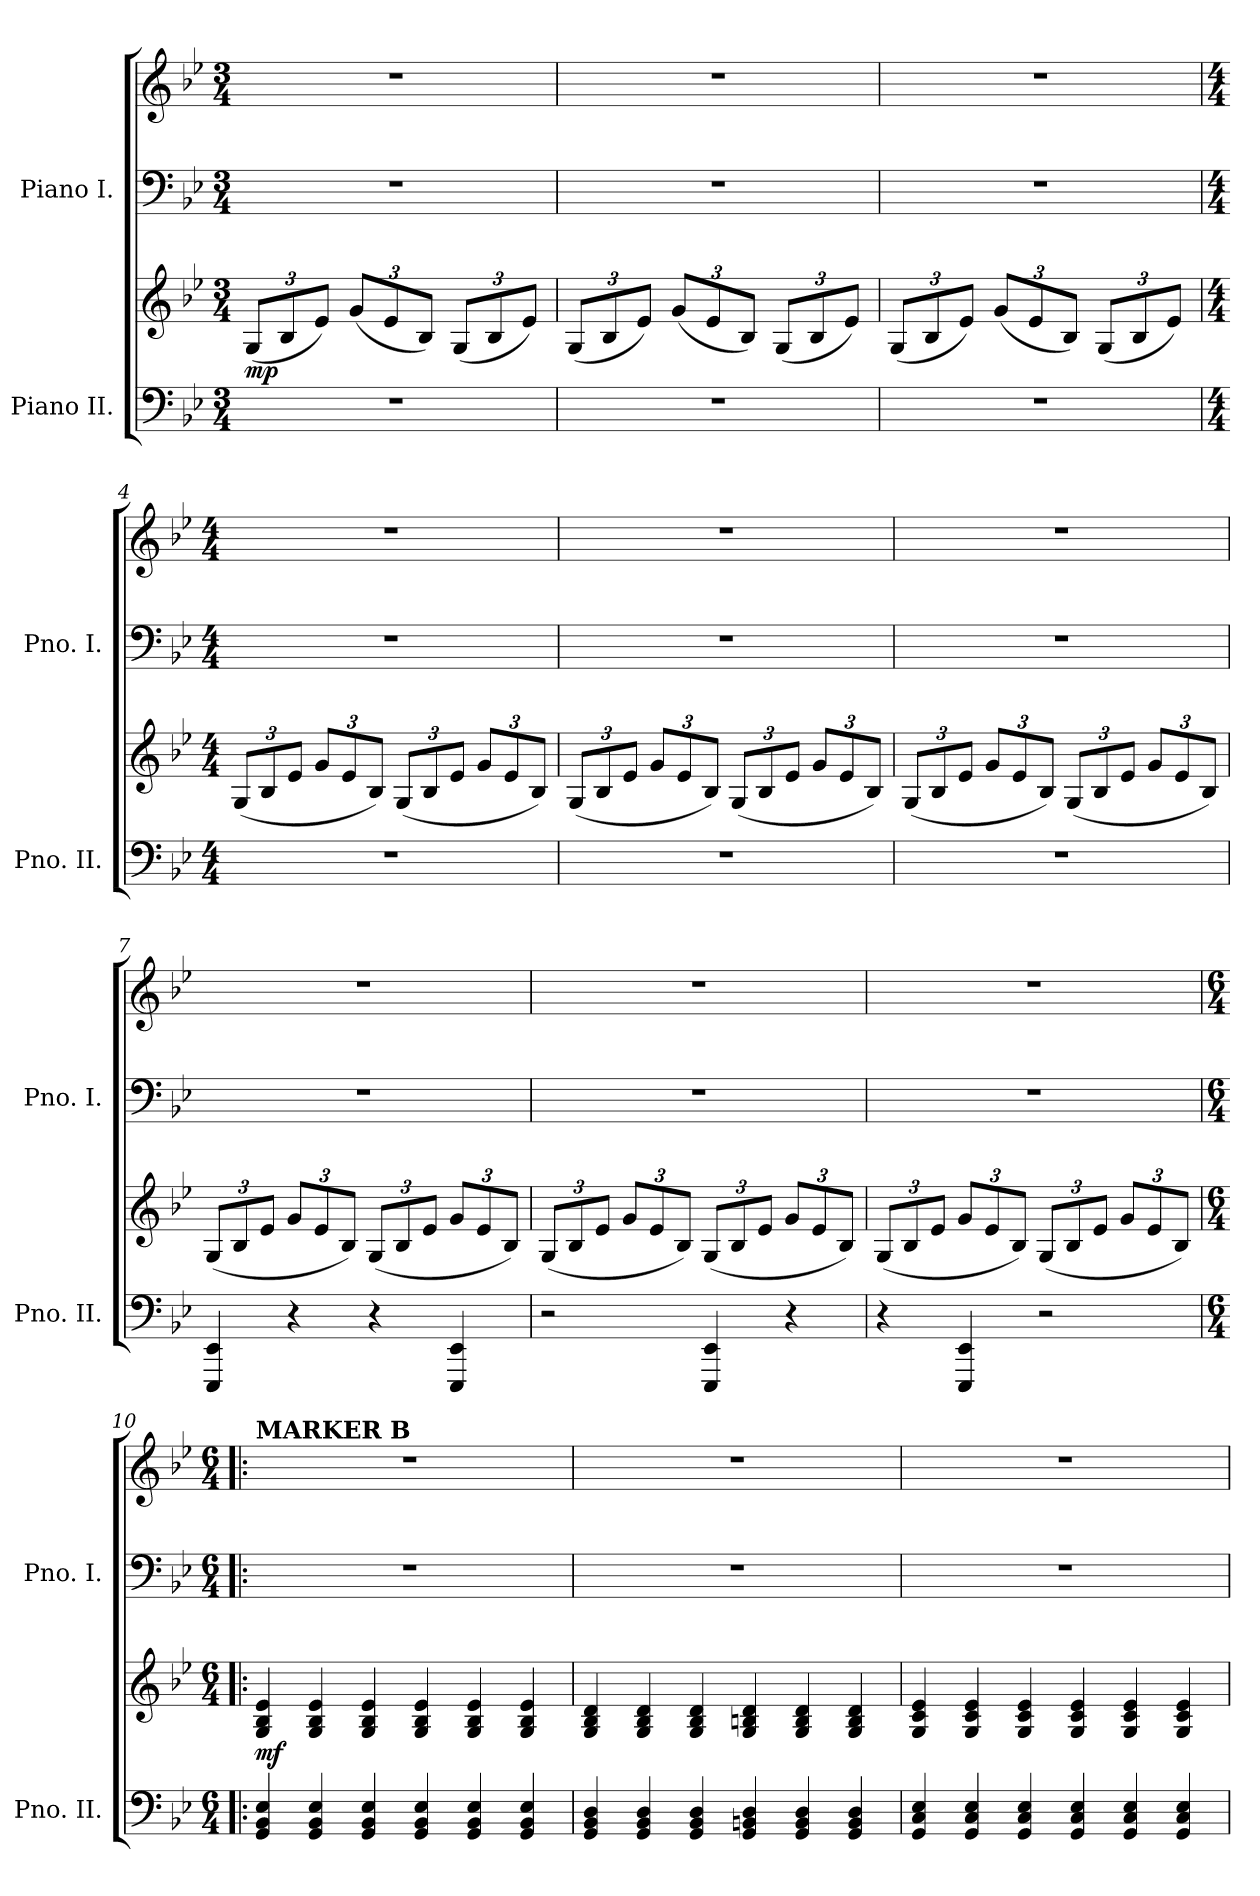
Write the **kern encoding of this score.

**kern	**kern	**dynam	**kern	**kern
*part2	*part2	*part2	*part1	*part1
*staff4	*staff3	*staff3/4	*staff2	*staff1
*I"Piano II.	*	*	*I"Piano I.	*
*I'Pno. II.	*	*	*I'Pno. I.	*
*clefF4	*clefG2	*	*clefF4	*clefG2
*k[b-e-]	*k[b-e-]	*	*k[b-e-]	*k[b-e-]
*M3/4	*M3/4	*	*M3/4	*M3/4
*MM216	*MM216	*	*MM216	*MM216
*	*Xbrackettup	*	*	*
=1	=1	=1	=1	=1
!	!	!LO:DY:b	!	!
2.r	(12G/L	mp	2.r	2.r
.	12B-/	.	.	.
.	12e-/J)	.	.	.
.	(12g/L	.	.	.
.	12e-/	.	.	.
.	12B-/J)	.	.	.
.	(12G/L	.	.	.
.	12B-/	.	.	.
.	12e-/J)	.	.	.
=2	=2	=2	=2	=2
2.r	(12G/L	.	2.r	2.r
.	12B-/	.	.	.
.	12e-/J)	.	.	.
.	(12g/L	.	.	.
.	12e-/	.	.	.
.	12B-/J)	.	.	.
.	(12G/L	.	.	.
.	12B-/	.	.	.
.	12e-/J)	.	.	.
=3	=3	=3	=3	=3
2.r	(12G/L	.	2.r	2.r
.	12B-/	.	.	.
.	12e-/J)	.	.	.
.	(12g/L	.	.	.
.	12e-/	.	.	.
.	12B-/J)	.	.	.
.	(12G/L	.	.	.
.	12B-/	.	.	.
.	12e-/J)	.	.	.
=4	=4	=4	=4	=4
*M4/4	*M4/4	*	*M4/4	*M4/4
1r	(12G/L	.	1r	1r
.	12B-/	.	.	.
.	12e-/J	.	.	.
.	12g/L	.	.	.
.	12e-/	.	.	.
.	12B-/J)	.	.	.
.	(12G/L	.	.	.
.	12B-/	.	.	.
.	12e-/J	.	.	.
.	12g/L	.	.	.
.	12e-/	.	.	.
.	12B-/J)	.	.	.
=5	=5	=5	=5	=5
1r	(12G/L	.	1r	1r
.	12B-/	.	.	.
.	12e-/J	.	.	.
.	12g/L	.	.	.
.	12e-/	.	.	.
.	12B-/J)	.	.	.
.	(12G/L	.	.	.
.	12B-/	.	.	.
.	12e-/J	.	.	.
.	12g/L	.	.	.
.	12e-/	.	.	.
.	12B-/J)	.	.	.
=6	=6	=6	=6	=6
1r	(12G/L	.	1r	1r
.	12B-/	.	.	.
.	12e-/J	.	.	.
.	12g/L	.	.	.
.	12e-/	.	.	.
.	12B-/J)	.	.	.
.	(12G/L	.	.	.
.	12B-/	.	.	.
.	12e-/J	.	.	.
.	12g/L	.	.	.
.	12e-/	.	.	.
.	12B-/J)	.	.	.
!!LO:LB:g=z
=7	=7	=7	=7	=7
4EEE-/ 4EE-/	(12G/L	.	1r	1r
.	12B-/	.	.	.
.	12e-/J	.	.	.
4r	12g/L	.	.	.
.	12e-/	.	.	.
.	12B-/J)	.	.	.
4r	(12G/L	.	.	.
.	12B-/	.	.	.
.	12e-/J	.	.	.
4EEE-/ 4EE-/	12g/L	.	.	.
.	12e-/	.	.	.
.	12B-/J)	.	.	.
=8	=8	=8	=8	=8
2r	(12G/L	.	1r	1r
.	12B-/	.	.	.
.	12e-/J	.	.	.
.	12g/L	.	.	.
.	12e-/	.	.	.
.	12B-/J)	.	.	.
4EEE-/ 4EE-/	(12G/L	.	.	.
.	12B-/	.	.	.
.	12e-/J	.	.	.
4r	12g/L	.	.	.
.	12e-/	.	.	.
.	12B-/J)	.	.	.
=9	=9	=9	=9	=9
4r	(12G/L	.	1r	1r
.	12B-/	.	.	.
.	12e-/J	.	.	.
4EEE-/ 4EE-/	12g/L	.	.	.
.	12e-/	.	.	.
.	12B-/J)	.	.	.
2r	(12G/L	.	.	.
.	12B-/	.	.	.
.	12e-/J	.	.	.
.	12g/L	.	.	.
.	12e-/	.	.	.
.	12B-/J)	.	.	.
=10!|:	=10!|:	=10!|:	=10!|:	=10!|:
*M6/4	*M6/4	*	*M6/4	*M6/4
!	!	!	!	!LO:TX:a:B:t=MARKER B
!	!	!LO:DY:a=2	!	!
4GG/ 4BB-/ 4E-/	4G/ 4B-/ 4e-/	mf	1.r	1.r
4GG/ 4BB-/ 4E-/	4G/ 4B-/ 4e-/	.	.	.
4GG/ 4BB-/ 4E-/	4G/ 4B-/ 4e-/	.	.	.
4GG/ 4BB-/ 4E-/	4G/ 4B-/ 4e-/	.	.	.
4GG/ 4BB-/ 4E-/	4G/ 4B-/ 4e-/	.	.	.
4GG/ 4BB-/ 4E-/	4G/ 4B-/ 4e-/	.	.	.
!!LO:LB:g=z
=11	=11	=11	=11	=11
4GG/ 4BB-/ 4D/	4G/ 4B-/ 4d/	.	1.r	1.r
4GG/ 4BB-/ 4D/	4G/ 4B-/ 4d/	.	.	.
4GG/ 4BB-/ 4D/	4G/ 4B-/ 4d/	.	.	.
4GG/ 4BBn/ 4D/	4G/ 4Bn/ 4d/	.	.	.
4GG/ 4BB/ 4D/	4G/ 4B/ 4d/	.	.	.
4GG/ 4BB/ 4D/	4G/ 4B/ 4d/	.	.	.
=12	=12	=12	=12	=12
4GG/ 4C/ 4E-/	4G/ 4c/ 4e-/	.	1.r	1.r
4GG/ 4C/ 4E-/	4G/ 4c/ 4e-/	.	.	.
4GG/ 4C/ 4E-/	4G/ 4c/ 4e-/	.	.	.
4GG/ 4C/ 4E-/	4G/ 4c/ 4e-/	.	.	.
4GG/ 4C/ 4E-/	4G/ 4c/ 4e-/	.	.	.
4GG/ 4C/ 4E-/	4G/ 4c/ 4e-/	.	.	.
=	=	=	=	=
*-	*-	*-	*-	*-
